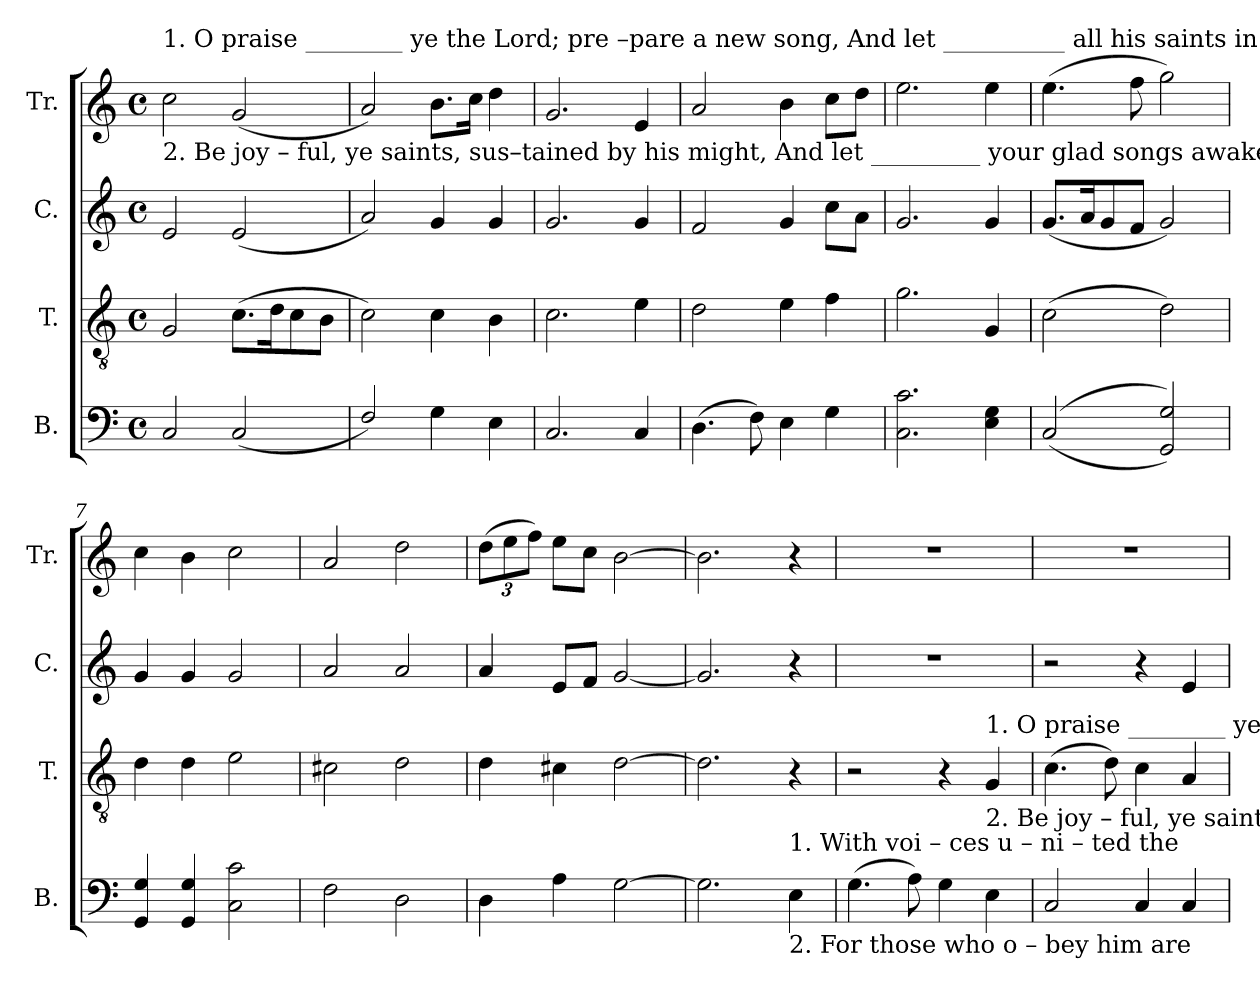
**kern	**kern	**kern	**kern
*part4	*part3	*part2	*part1
*staff4	*staff3	*staff2	*staff1
*I"B.	*I"T.	*I"C.	*I"Tr.
*I'B.	*I'T.	*I'C.	*I'Tr.
*clefF4	*clefGv2	*clefG2	*clefG2
*k[]	*k[]	*k[]	*k[]
*M4/4	*M4/4	*M4/4	*M4/4
*met(c)	*met(c)	*met(c)	*met(c)
*MM100	*MM100	*MM100	*MM100
=1	=1	=1	=1
!	!	!	!LO:TX:a:t=1. O   praise ________   ye      the  Lord;  pre –pare    a   new   song,  And let __________  all  his saints  in  full   con   –  cert   join;                                                       With
!	!	!	!LO:TX:b:t=2. Be  joy            –          ful,      ye saints,  sus–tained  by  his  might,  And let _________ your glad songs  awake  with     each morn;                                                      For
2C!/	2G!/	2e!/	2cc!\
(2C!/	(8.c!\L	(2e!/	(2g!/
.	16d!\K	.	.
.	8c!\	.	.
.	8B!\J	.	.
=2	=2	=2	=2
2F!/)	2c!\)	2a!/)	2a!/)
4G!\	4c!\	4g!/	8.b!\L
.	.	.	16cc!\Jk
4E!\	4B!\	4g!/	4dd!\
=3	=3	=3	=3
2.C!/	2.c!\	2.g!/	2.g!/
4C!/	4e!\	4g!/	4e!/
=4	=4	=4	=4
(4.D!\	2d!\	2f!/	2a!/
8F!\)	.	.	.
4E!\	4e!\	4g!/	4b!\
4G!\	4f!\	8cc!\L	8cc!\L
.	.	8a!\J	8dd!\J
=5	=5	=5	=5
2.C!\ 2.c!\	2.g!\	2.g!/	2.ee!\
4E!\ 4G!\	4G!/	4g!/	4ee!\
=6	=6	=6	=6
(>(2C!/	(2c!\	(8.g!/L	(4.ee!\
.	.	16a!/K	.
.	.	8g!/	.
.	.	8f!/J	8ff!\
2GG!/ 2G!/))	2d!\)	2g!/)	2gg!\)
=7	=7	=7	=7
4GG!/ 4G!/	4d!\	4g!/	4cc!\
4GG!/ 4G!/	4d!\	4g!/	4b!\
2C!\ 2c!\	2e!\	2g!/	2cc!\
=8	=8	=8	=8
2F!\	2c#X!\	2a!/	2a!/
2D!\	2d!\	2a!/	2dd!\
=9	=9	=9	=9
*	*	*	*Xbrackettup
4D!\	4d!\	4a!/	(12dd!\L
.	.	.	12ee!\
.	.	.	12ff!\J)
4A!\	4c#X!\	8e!/L	8ee!\L
.	.	8f!/J	8cc!\J
[2G!\	[2d!\	[2g!/	[2b!\
=10	=10	=10	=10
2.G!\]	2.d!\]	2.g!/]	2.b!\]
!LO:TX:a:t=1. With voi – ces  u  –  ni  –  ted  the	!	!	!
!LO:TX:b:t=2. For  those who o  –  bey   him are	!	!	!
4E!\	4r	4r	4r
=11	=11	=11	=11
(4.G!\	2r	1r	1r
8A!\)	.	.	.
4G!\	4r	.	.
!	!LO:TX:a:t=1. O   praise ________   ye      the  Lord;  pre –pare    a   new   song,  And let __________  all  his saints  in  full   con   –  cert   join;                               With voi – ces  u –	!	!
!	!LO:TX:b:t=2. Be  joy            –          ful,      ye saints,  sus–tained  by  his  might,  And let _________ your glad songs  awake  with     each morn;                             For those who  o –	!	!
4E!\	4G!/	.	.
=12	=12	=12	=12
2C!/	(4.c!\	2r	1r
.	8d!\)	.	.
4C!/	4c!\	4r	.
4C!/	4A!/	4e!/	.
=	=	=	=
*-	*-	*-	*-
